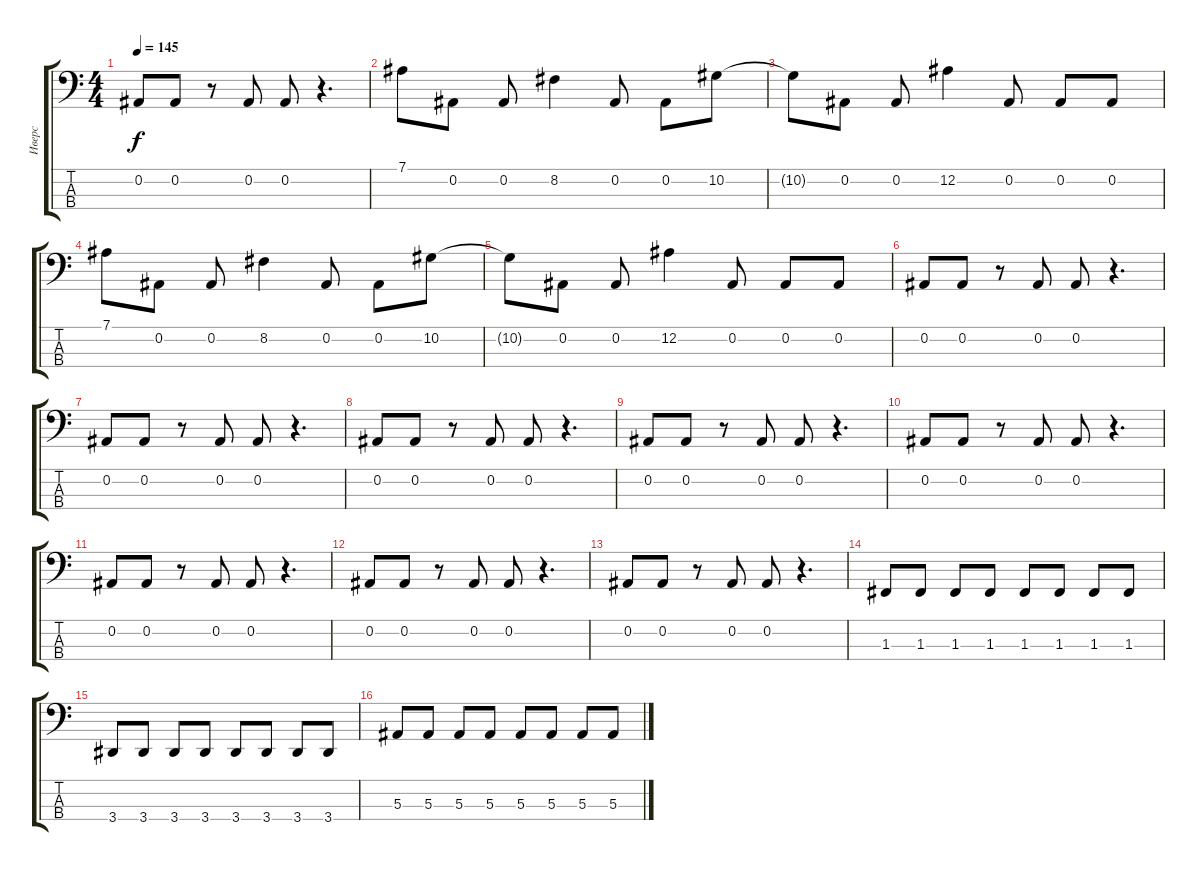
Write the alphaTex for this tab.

\track ("Иверс" "Иверс") {instrument acousticbass}
\staff {score tabs}
\tuning (Eb2 Bb1 F1 C1) {hide}
\ts (4 4)
\tempo 145
\clef f4
\ks c
0.2.8{dy f} 0.2.8 r.8 0.2.8 0.2.8 r.4{d} |
7.1.8 0.2.8 0.2.8 8.2.4 0.2.8 0.2.8 10.2.8 |
10.2{t}.8 0.2.8 0.2.8 12.2.4 0.2.8 0.2.8 0.2.8 |
7.1.8 0.2.8 0.2.8 8.2.4 0.2.8 0.2.8 10.2.8 |
10.2{t}.8 0.2.8 0.2.8 12.2.4 0.2.8 0.2.8 0.2.8 |
0.2.8 0.2.8 r.8 0.2.8 0.2.8 r.4{d} |
0.2.8 0.2.8 r.8 0.2.8 0.2.8 r.4{d} |
0.2.8 0.2.8 r.8 0.2.8 0.2.8 r.4{d} |
0.2.8 0.2.8 r.8 0.2.8 0.2.8 r.4{d} |
0.2.8 0.2.8 r.8 0.2.8 0.2.8 r.4{d} |
0.2.8 0.2.8 r.8 0.2.8 0.2.8 r.4{d} |
0.2.8 0.2.8 r.8 0.2.8 0.2.8 r.4{d} |
0.2.8 0.2.8 r.8 0.2.8 0.2.8 r.4{d} |
1.3.8 1.3.8 1.3.8 1.3.8 1.3.8 1.3.8 1.3.8 1.3.8 |
3.4.8 3.4.8 3.4.8 3.4.8 3.4.8 3.4.8 3.4.8 3.4.8 |
5.3.8 5.3.8 5.3.8 5.3.8 5.3.8 5.3.8 5.3.8 5.3.8
